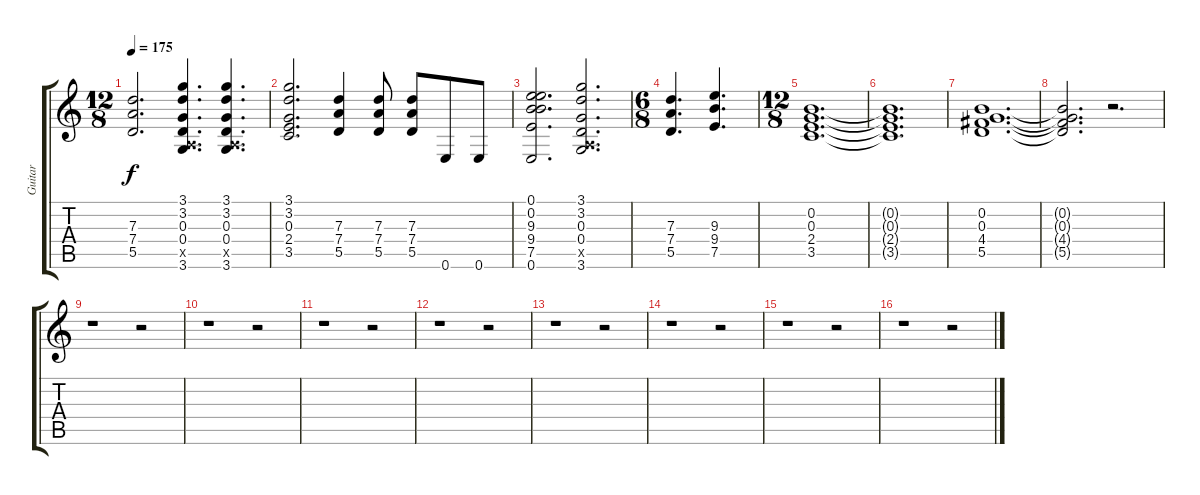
\track ("Guitar" "Guitar") {instrument overdrivenguitar}
\staff {score tabs}
\tuning (E4 B3 G3 D3 A2 E2) {hide}
\ts (12 8)
\tempo 175
\clef g2
\ks c
(7.3 7.4 5.5).2{d dy f} (3.1 3.2 0.3 0.4 0.5{x} 3.6).4{d} (3.1 3.2 0.3 0.4 0.5{x} 3.6).4{d} |
(3.1 3.2 0.3 2.4 3.5).2{d} (7.3 7.4 5.5).4 (7.3 7.4 5.5).8 (7.3 7.4 5.5).8 0.6.8 0.6.8 |
(0.1 0.2 9.3 9.4 7.5 0.6).2{d} (3.1 3.2 0.3 0.4 0.5{x} 3.6).2{d} |
\ts (6 8)
(7.3 7.4 5.5).4{d} (9.3 9.4 7.5).4{d} |
\ts (12 8)
(0.2 0.3 2.4 3.5).1{d} |
(0.2{t} 0.3{t} 2.4{t} 3.5{t}).1{d} |
(0.2 0.3 4.4 5.5).1{d} |
(0.2{t} 0.3{t} 4.4{t} 5.5{t}).2{d} r.2{d} |
r.1 r.2 |
r.1 r.2 |
r.1 r.2 |
r.1 r.2 |
r.1 r.2 |
r.1 r.2 |
r.1 r.2 |
r.1 r.2
